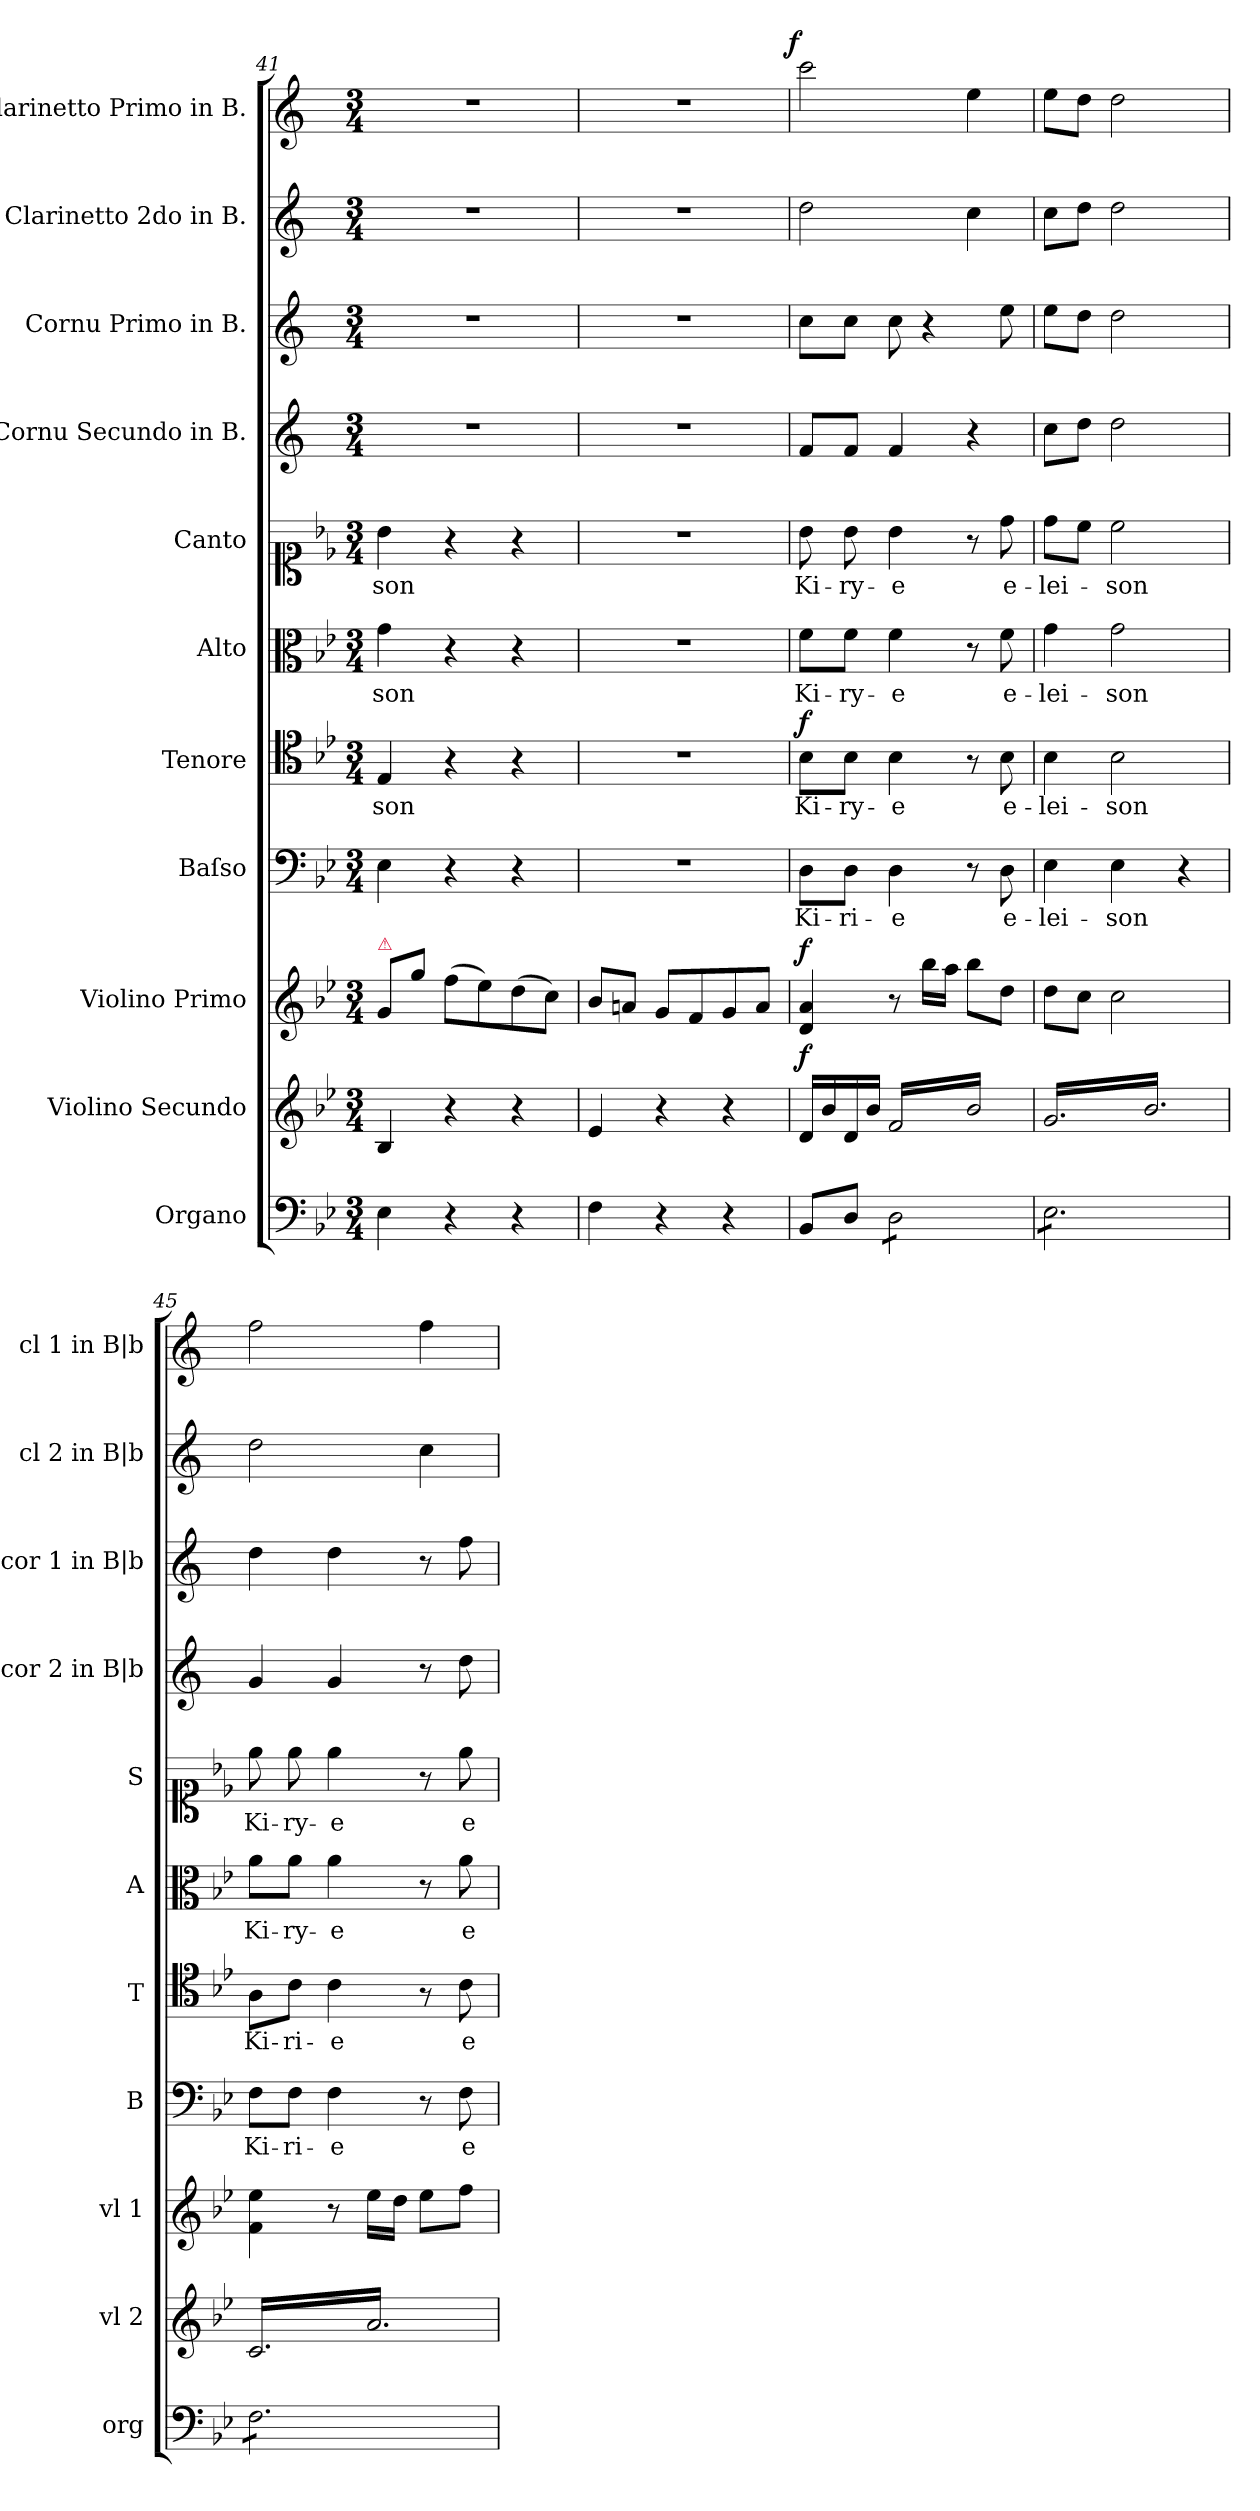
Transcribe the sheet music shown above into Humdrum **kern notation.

**kern	**kern	**dynam	**kern	**dynam	**kern	**text	**kern	**text	**dynam	**kern	**text	**kern	**text	**kern	**kern	**kern	**kern	**dynam
*part11	*part10	*part10	*part9	*part9	*part8	*part8	*part7	*part7	*part7	*part6	*part6	*part5	*part5	*part4	*part3	*part2	*part1	*part1
*staff11	*staff10	*staff10	*staff9	*staff9	*staff8	*staff8	*staff7	*staff7	*staff7	*staff6	*staff6	*staff5	*staff5	*staff4	*staff3	*staff2	*staff1	*staff1
*I"Organo	*I"Violino Secundo	*	*I"Violino Primo	*	*I"Baſso	*	*I"Tenore	*	*	*I"Alto	*	*I"Canto	*	*I"Cornu Secundo in B.	*I"Cornu Primo in B.	*I"Clarinetto 2do in B.	*I"Clarinetto Primo in B.	*
*I'org	*I'vl 2	*	*I'vl 1	*	*I'B	*	*I'T	*	*	*I'A	*	*I'S	*	*I'cor 2 in B|b	*I'cor 1 in B|b	*I'cl 2 in B|b	*I'cl 1 in B|b	*
*clefF4	*clefG2	*	*clefG2	*	*clefF4	*	*clefC4	*	*	*clefC3	*	*clefC1	*	*clefG2	*clefG2	*clefG2	*clefG2	*
*	*	*	*	*	*	*	*	*	*	*	*	*	*	*ITrd1c2	*ITrd1c2	*ITrd1c2	*ITrd1c2	*
*k[b-e-]	*k[b-e-]	*	*k[b-e-]	*	*k[b-e-]	*	*k[b-e-]	*	*	*k[b-e-]	*	*k[b-e-]	*	*k[b-e-]	*k[b-e-]	*k[b-e-]	*k[b-e-]	*
*B-:	*B-:	*	*B-:	*	*B-:	*	*B-:	*	*	*B-:	*	*B-:	*	*B-:	*B-:	*B-:	*B-:	*
*M3/4	*M3/4	*	*M3/4	*	*M3/4	*	*M3/4	*	*	*M3/4	*	*M3/4	*	*M3/4	*M3/4	*M3/4	*M3/4	*
=41	=41	=41	=41	=41	=41	=41	=41	=41	=41	=41	=41	=41	=41	=41	=41	=41	=41	=41
!	!	!	!LO:TX:a:color=crimson:t=⚠	!	!	!	!	!	!	!	!	!	!	!	!	!	!	!
!	!	!	!	!	!	!	!	!LO:LY:i	!	!	!	!	!	!	!	!	!	!
4E-\	4B-/	.	8g/L	.	4E-\	.	4E-/	-son	.	4g\	-son	4b-\	son	2.r	2.r	2.r	2.r	.
.	.	.	8gg\J	.	.	.	.	.	.	.	.	.	.	.	.	.	.	.
4r	4r	.	(8ff\L	.	4r	.	4r	.	.	4r	.	4r	.	.	.	.	.	.
.	.	.	8ee-\)	.	.	.	.	.	.	.	.	.	.	.	.	.	.	.
4r	4r	.	(8dd\	.	4r	.	4r	.	.	4r	.	4r	.	.	.	.	.	.
.	.	.	8cc\J)	.	.	.	.	.	.	.	.	.	.	.	.	.	.	.
=42	=42	=42	=42	=42	=42	=42	=42	=42	=42	=42	=42	=42	=42	=42	=42	=42	=42	=42
4F\	4e-/	.	8b-/L	.	2.r	.	2.r	.	.	2.r	.	2.r	.	2.r	2.r	2.r	2.r	.
.	.	.	8an/J	.	.	.	.	.	.	.	.	.	.	.	.	.	.	.
4r	4r	.	8g/L	.	.	.	.	.	.	.	.	.	.	.	.	.	.	.
.	.	.	8f/	.	.	.	.	.	.	.	.	.	.	.	.	.	.	.
4r	4r	.	8g/	.	.	.	.	.	.	.	.	.	.	.	.	.	.	.
.	.	.	8a/J	.	.	.	.	.	.	.	.	.	.	.	.	.	.	.
=43	=43	=43	=43	=43	=43	=43	=43	=43	=43	=43	=43	=43	=43	=43	=43	=43	=43	=43
!	!	!LO:DY:a	!	!LO:DY:a	!	!	!	!	!LO:DY:a	!	!	!	!	!	!	!	!	!LO:DY:a:rj
8BB-/L	16d/LL	f	4d/ 4a/	f	8D\L	Ki-	8B-\L	Ki-	f	8f\L	Ki-	8b-\	Ki-	8e-/L	8b-\L	2cc\	2bb-\	f
.	16b-/	.	.	.	.	.	.	.	.	.	.	.	.	.	.	.	.	.
8D/J	16d/	.	.	.	8D\J	-ri-	8B-\J	-ry-	.	8f\J	-ry-	8b-\	-ry-	8e-/J	8b-\J	.	.	.
.	16b-/JJ	.	.	.	.	.	.	.	.	.	.	.	.	.	.	.	.	.
*tremolo	*	*	*	*	*	*	*	*	*	*	*	*	*	*	*	*	*	*
*	*tremolo	*	*	*	*	*	*	*	*	*	*	*	*	*	*	*	*	*
8D\L	16f/LL	.	8r	.	4D\	-e	4B-\	-e	.	4f\	-e	4b-\	-e	4e-/	8b-\	.	.	.
.	16b-/	.	.	.	.	.	.	.	.	.	.	.	.	.	.	.	.	.
8D\	16f/	.	16bb-\LL	.	.	.	.	.	.	.	.	.	.	.	4r	.	.	.
.	16b-/	.	16aa\JJ	.	.	.	.	.	.	.	.	.	.	.	.	.	.	.
8D\	16f/	.	8bb-\L	.	8r	.	8r	.	.	8r	.	8r	.	4r	.	4b-\	4dd\	.
.	16b-/	.	.	.	.	.	.	.	.	.	.	.	.	.	.	.	.	.
8D\J	16f/	.	8dd\J	.	8D\	e-	8B-\	e-	.	8f\	e-	8dd\	e-	.	8dd\	.	.	.
.	16b-/JJ	.	.	.	.	.	.	.	.	.	.	.	.	.	.	.	.	.
=44	=44	=44	=44	=44	=44	=44	=44	=44	=44	=44	=44	=44	=44	=44	=44	=44	=44	=44
8E-\L	16g/LL	.	8dd\L	.	4E-\	-lei-	4B-\	-lei-	.	4g\	-lei-	8dd\L	-lei-	8b-\L	8dd\L	8b-\L	8dd\L	.
.	16b-/	.	.	.	.	.	.	.	.	.	.	.	.	.	.	.	.	.
8E-\	16g/	.	8cc\J	.	.	.	.	.	.	.	.	8cc\J	.	8cc\J	8cc\J	8cc\J	8cc\J	.
.	16b-/	.	.	.	.	.	.	.	.	.	.	.	.	.	.	.	.	.
8E-\	16g/	.	2cc\	.	4E-\	-son	2B-\	-son	.	2g\	-son	2cc\	-son	2cc\	2cc\	2cc\	2cc\	.
.	16b-/	.	.	.	.	.	.	.	.	.	.	.	.	.	.	.	.	.
8E-\	16g/	.	.	.	.	.	.	.	.	.	.	.	.	.	.	.	.	.
.	16b-/	.	.	.	.	.	.	.	.	.	.	.	.	.	.	.	.	.
8E-\	16g/	.	.	.	4r	.	.	.	.	.	.	.	.	.	.	.	.	.
.	16b-/	.	.	.	.	.	.	.	.	.	.	.	.	.	.	.	.	.
8E-\J	16g/	.	.	.	.	.	.	.	.	.	.	.	.	.	.	.	.	.
.	16b-/JJ	.	.	.	.	.	.	.	.	.	.	.	.	.	.	.	.	.
=45	=45	=45	=45	=45	=45	=45	=45	=45	=45	=45	=45	=45	=45	=45	=45	=45	=45	=45
!	!	!	!	!	!	!	!	!LO:LY:i	!	!	!	!	!	!	!	!	!	!
8F\L	16c/LL	.	4f\ 4ee-\	.	8F\L	Ki-	8A\L	Ki-	.	8a\L	Ki-	8ee-\	Ki-	4f/	4cc\	2cc\	2ee-\	.
.	16a/	.	.	.	.	.	.	.	.	.	.	.	.	.	.	.	.	.
!	!	!	!	!	!	!	!	!LO:LY:i	!	!	!	!	!	!	!	!	!	!
8F\	16c/	.	.	.	8F\J	-ri-	8c\J	-ri-	.	8a\J	-ry-	8ee-\	-ry-	.	.	.	.	.
.	16a/	.	.	.	.	.	.	.	.	.	.	.	.	.	.	.	.	.
!	!	!	!	!	!	!	!	!LO:LY:i	!	!	!	!	!	!	!	!	!	!
8F\	16c/	.	8r	.	4F\	-e	4c\	-e	.	4a\	-e	4ee-\	-e	4f/	4cc\	.	.	.
.	16a/	.	.	.	.	.	.	.	.	.	.	.	.	.	.	.	.	.
8F\	16c/	.	16ee-\LL	.	.	.	.	.	.	.	.	.	.	.	.	.	.	.
.	16a/	.	16dd\JJ	.	.	.	.	.	.	.	.	.	.	.	.	.	.	.
8F\	16c/	.	8ee-\L	.	8r	.	8r	.	.	8r	.	8r	.	8r	8r	4b-\	4ee-\	.
.	16a/	.	.	.	.	.	.	.	.	.	.	.	.	.	.	.	.	.
8F\J	16c/	.	8ff\J	.	8F\	e-	8c\	e-	.	8a\	e-	8ee-\	e-	8cc\	8ee-\	.	.	.
*Xtremolo	*	*	*	*	*	*	*	*	*	*	*	*	*	*	*	*	*	*
.	16a/JJ	.	.	.	.	.	.	.	.	.	.	.	.	.	.	.	.	.
*	*Xtremolo	*	*	*	*	*	*	*	*	*	*	*	*	*	*	*	*	*
.	.	.	.	.	.	.	.	.	.	.	.	.	.	.	.	.	.	.
.	.	.	.	.	.	.	.	.	.	.	.	.	.	.	.	.	.	.
.	.	.	.	.	.	.	.	.	.	.	.	.	.	.	.	.	.	.
.	.	.	.	.	.	.	.	.	.	.	.	.	.	.	.	.	.	.
.	.	.	.	.	.	.	.	.	.	.	.	.	.	.	.	.	.	.
.	.	.	.	.	.	.	.	.	.	.	.	.	.	.	.	.	.	.
=	=	=	=	=	=	=	=	=	=	=	=	=	=	=	=	=	=	=
*-	*-	*-	*-	*-	*-	*-	*-	*-	*-	*-	*-	*-	*-	*-	*-	*-	*-	*-
